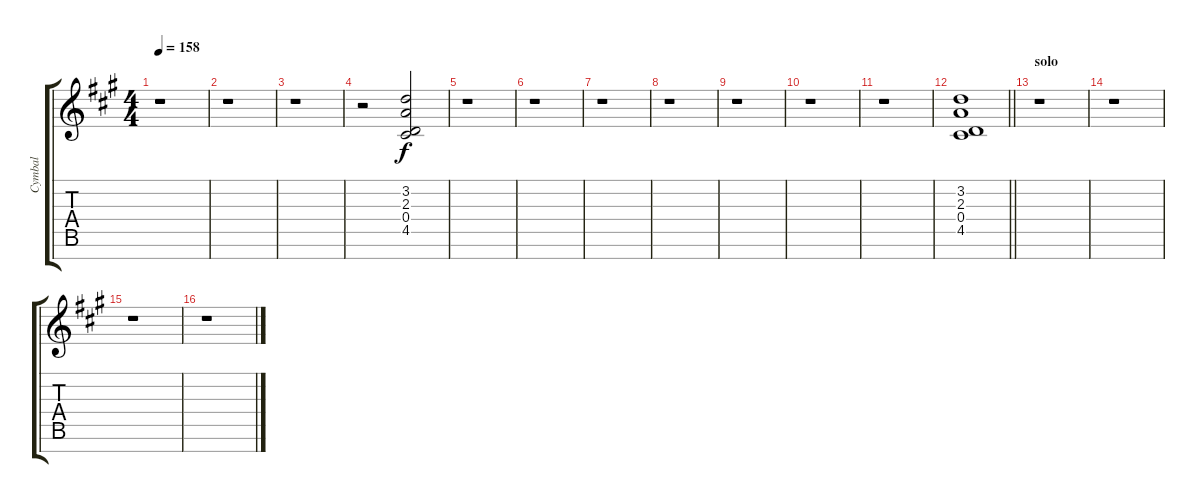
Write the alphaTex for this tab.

\track ("Cymbal" "Cymbal") {instrument reversecymbal}
\staff {score tabs}
\tuning (E5 B4 G4 D4 A3 E3 B2) {hide}
\ts (4 4)
\tempo 158
\clef g2
\ks a
r.1{dy f} |
r.1 |
r.1 |
r.2 (3.2 2.3 0.4 4.5).2 |
r.1 |
r.1 |
r.1 |
r.1 |
r.1 |
r.1 |
r.1 |
\barLineRight lightlight
(3.2 2.3 0.4 4.5).1 |
\section ("" "solo")
r.1 |
r.1 |
r.1 |
r.1
